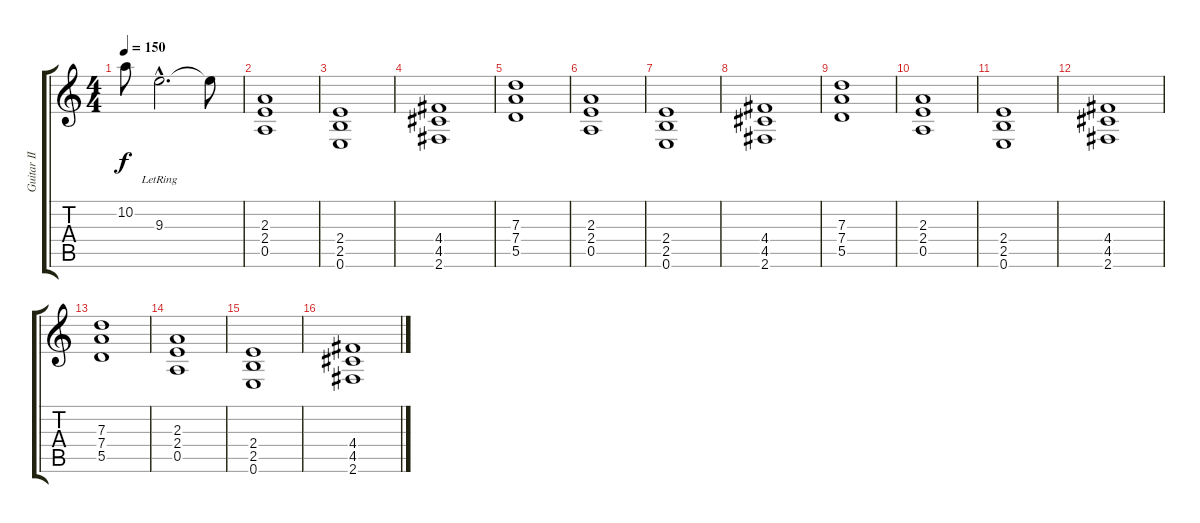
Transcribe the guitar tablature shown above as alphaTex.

\track ("Guitar II" "Guitar II") {instrument distortionguitar}
\staff {score tabs}
\tuning (E4 B3 G3 D3 A2 E2) {hide}
\ts (4 4)
\tempo 150
\clef g2
\ks c
10.2{t}.8{dy f} 9.3{hac lr}.2{d} 9.3{t}.8 |
(2.3 2.4 0.5).1{volume 13 instrument distortionguitar} |
(2.4 2.5 0.6).1 |
(4.4 4.5 2.6).1 |
(7.3 7.4 5.5).1 |
(2.3 2.4 0.5).1{volume 13 instrument distortionguitar} |
(2.4 2.5 0.6).1 |
(4.4 4.5 2.6).1 |
(7.3 7.4 5.5).1 |
(2.3 2.4 0.5).1{volume 13 instrument distortionguitar} |
(2.4 2.5 0.6).1 |
(4.4 4.5 2.6).1 |
(7.3 7.4 5.5).1 |
(2.3 2.4 0.5).1{volume 13 instrument distortionguitar} |
(2.4 2.5 0.6).1 |
(4.4 4.5 2.6).1
